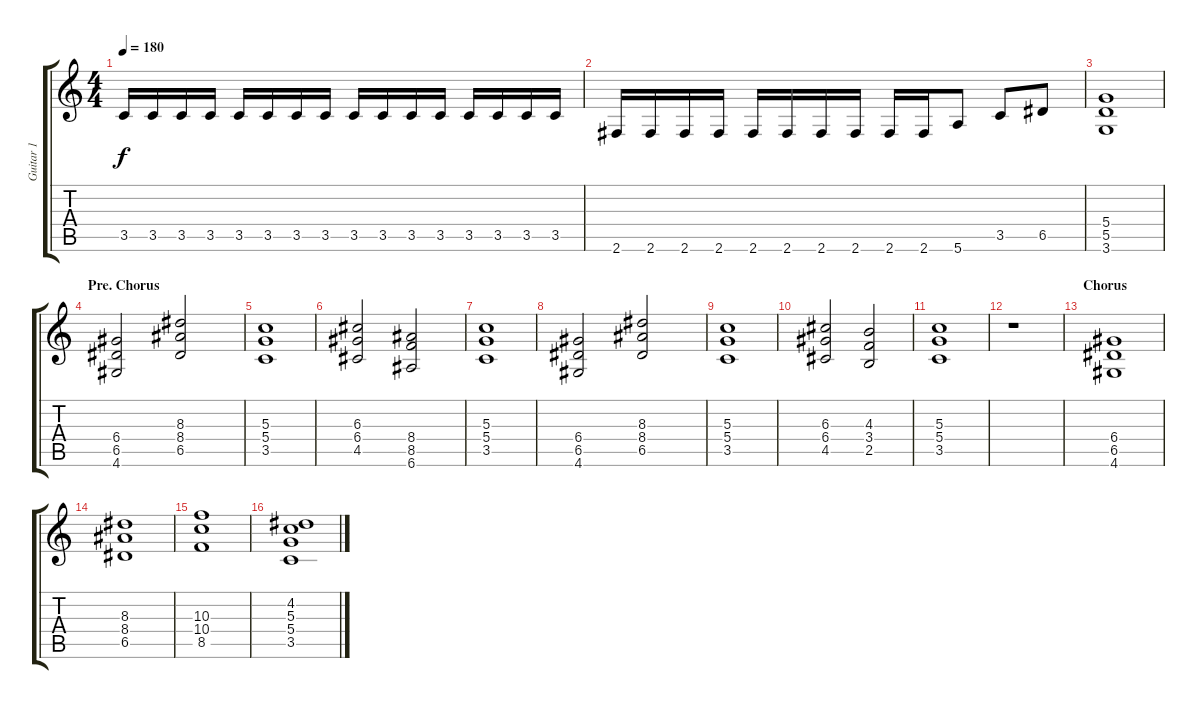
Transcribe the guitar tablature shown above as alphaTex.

\track ("Guitar 1" "Guitar 1") {instrument overdrivenguitar}
\staff {score tabs}
\tuning (E4 B3 G3 D3 A2 E2) {hide}
\ts (4 4)
\tempo 180
\clef g2
\ks c
3.5.16{dy f} 3.5.16 3.5.16 3.5.16 3.5.16 3.5.16 3.5.16 3.5.16 3.5.16 3.5.16 3.5.16 3.5.16 3.5.16 3.5.16 3.5.16 3.5.16 |
2.6.16 2.6.16 2.6.16 2.6.16 2.6.16 2.6.16 2.6.16 2.6.16 2.6.16 2.6.16 5.6.8 3.5.8 6.5.8 |
(5.4 5.5 3.6).1 |
\section ("" "Pre. Chorus")
(6.4 6.5 4.6).2 (8.3 8.4 6.5).2 |
(5.3 5.4 3.5).1 |
(6.3 6.4 4.5).2 (8.4 8.5 6.6).2 |
(5.3 5.4 3.5).1 |
(6.4 6.5 4.6).2 (8.3 8.4 6.5).2 |
(5.3 5.4 3.5).1 |
(6.3 6.4 4.5).2 (4.3 3.4 2.5).2 |
(5.3 5.4 3.5).1 |
r.1 |
\section ("" "Chorus")
(6.4 6.5 4.6).1 |
(8.3 8.4 6.5).1 |
(10.3 10.4 8.5).1 |
(4.2 5.3 5.4 3.5).1
